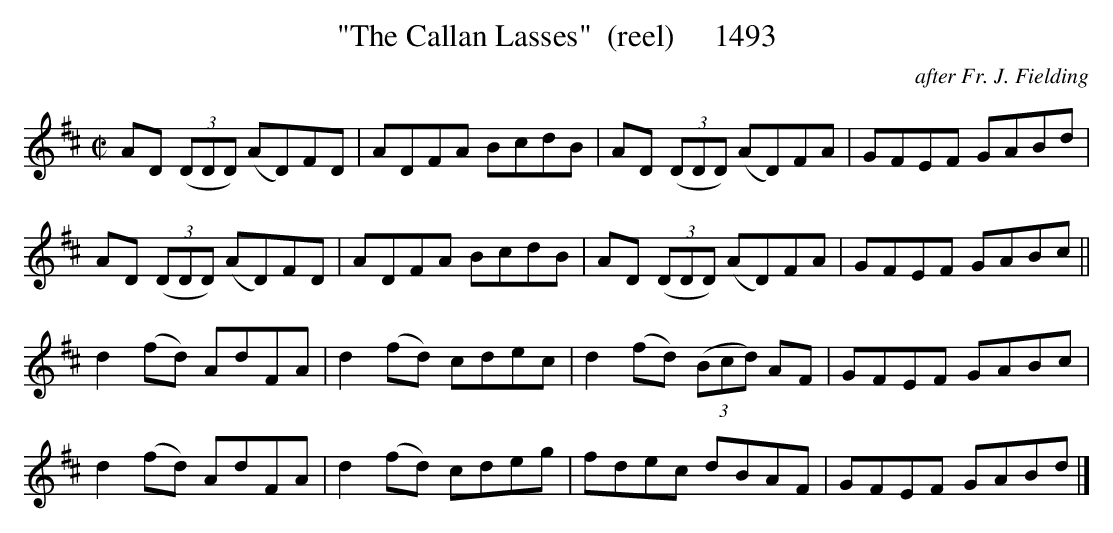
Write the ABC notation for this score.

X:1
T:"The Callan Lasses"  (reel)     1493
C:after Fr. J. Fielding
BRENNAN July 2003 (HTTP://WWW.SOSYOURMOM.COM)
M:C|
L:1/8
K:D
AD (3(DDD) (AD)FD|ADFA BcdB|AD (3(DDD) (AD)FA|GFEF GABd|
AD (3(DDD) (AD)FD|ADFA BcdB|AD (3(DDD) (AD)FA|GFEF GABc||
d2(fd) AdFA|d2(fd) cdec|d2(fd) (3(Bcd) AF|GFEF GABc|
d2(fd) AdFA|d2(fd) cdeg|fdec dBAF|GFEF GABd|]
